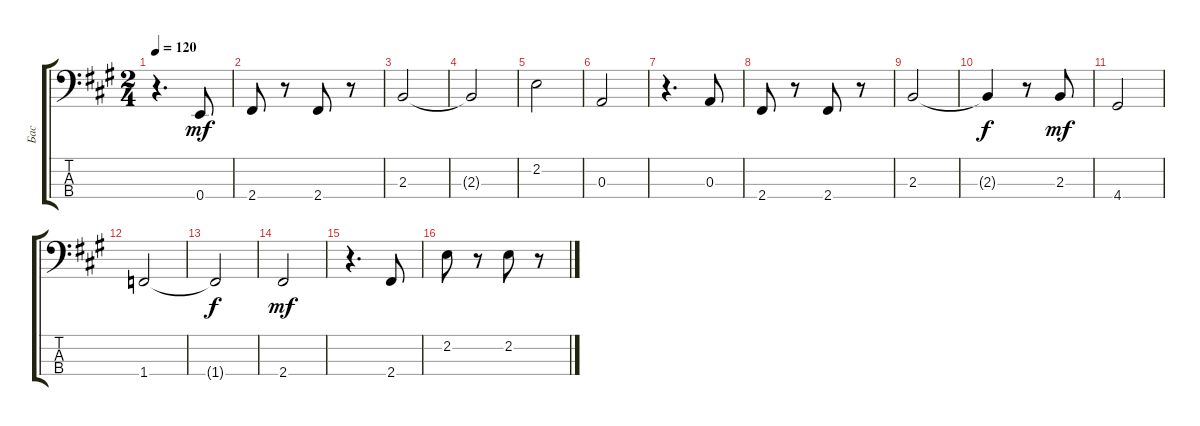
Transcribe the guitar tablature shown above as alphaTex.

\track ("Бас" "Бас") {instrument electricbassfinger}
\staff {score tabs}
\tuning (G2 D2 A1 E1) {hide}
\ts (2 4)
\tempo 120
\clef f4
\ks f#minor
r.4{d dy mf} 0.4.8 |
2.4.8 r.8 2.4.8 r.8 |
2.3.2 |
2.3{t}.2 |
2.2.2 |
0.3.2 |
r.4{d} 0.3.8 |
2.4.8 r.8 2.4.8 r.8 |
2.3.2 |
2.3{t}.4{dy f} r.8 2.3.8{dy mf} |
4.4.2 |
1.4.2 |
1.4{t}.2{dy f} |
2.4.2{dy mf} |
r.4{d} 2.4.8 |
2.2.8 r.8 2.2.8 r.8
